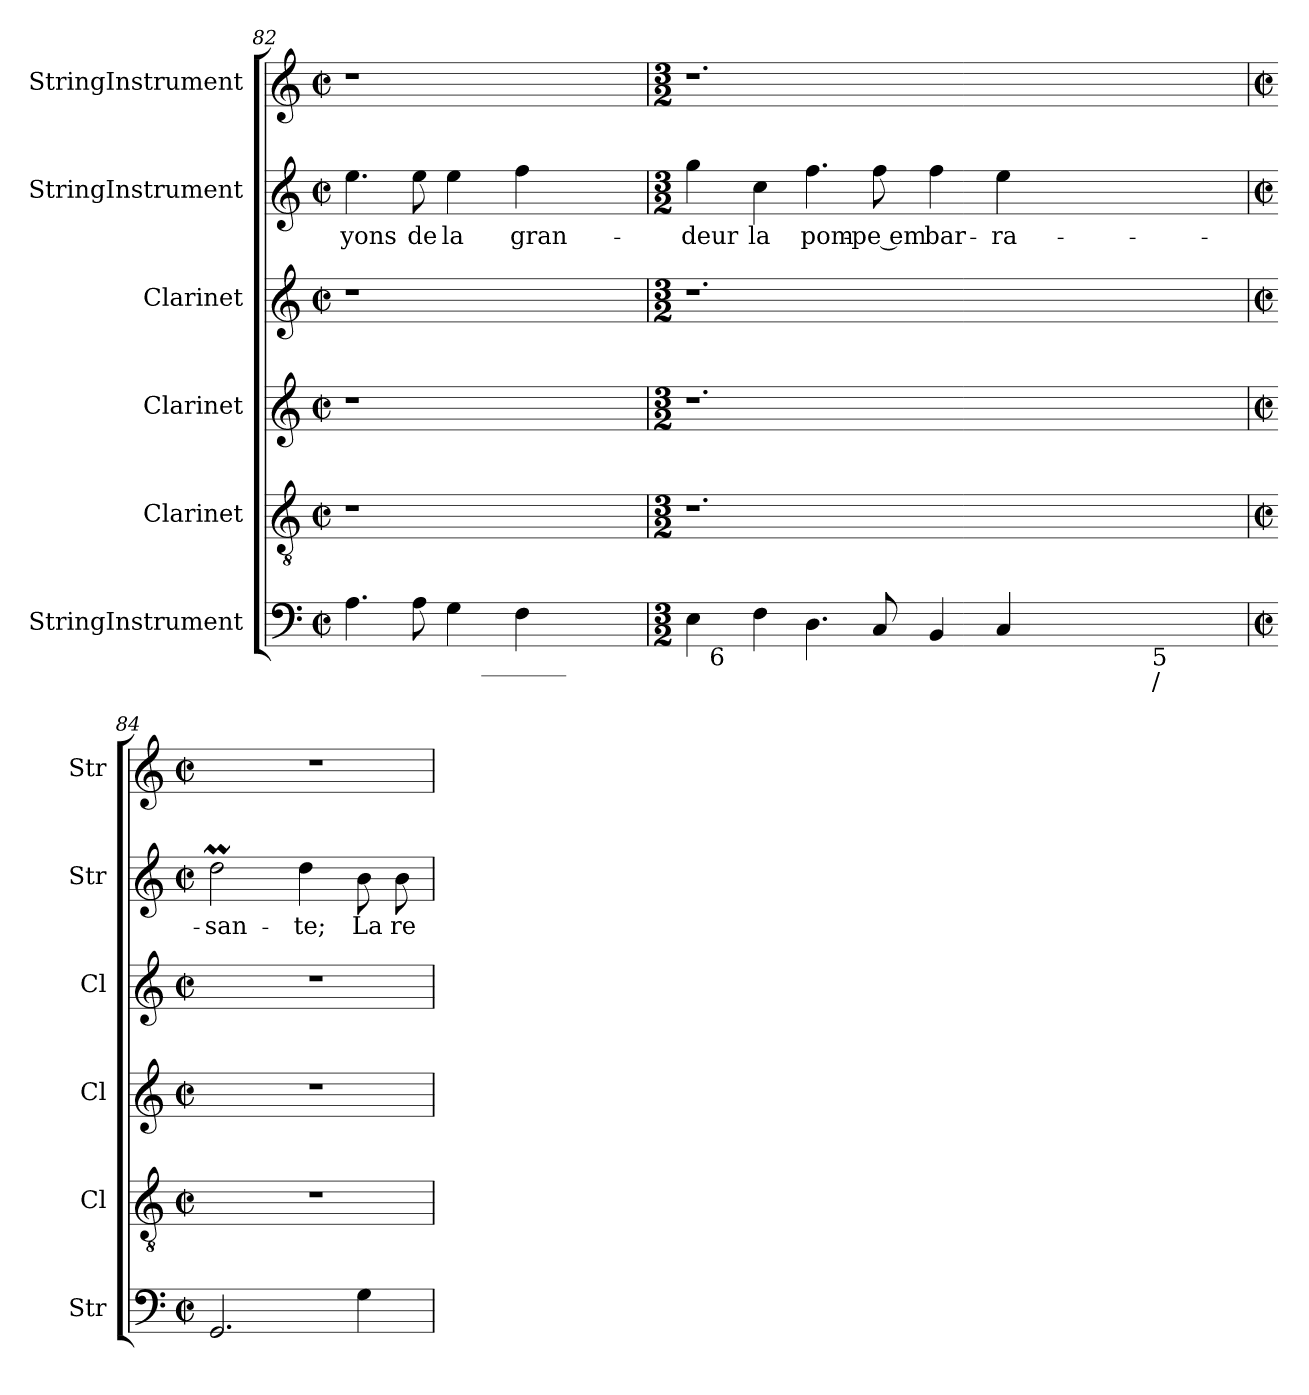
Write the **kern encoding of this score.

**kern	**kern	**kern	**kern	**kern	**text	**kern
*part6	*part5	*part4	*part3	*part2	*part2	*part1
*staff6	*staff5	*staff4	*staff3	*staff2	*staff2	*staff1
*I"StringInstrument	*I"Clarinet	*I"Clarinet	*I"Clarinet	*I"StringInstrument	*	*I"StringInstrument
*I'Str	*I'Cl	*I'Cl	*I'Cl	*I'Str	*	*I'Str
*clefF4	*clefGv2	*clefG2	*clefG2	*clefG2	*	*clefG2
*	*ITrd1c2	*ITrd1c2	*ITrd1c2	*	*	*
*k[]	*k[b-e-]	*k[b-e-]	*k[b-e-]	*k[]	*	*k[]
*C:	*B-:	*B-:	*B-:	*C:	*	*C:
*M2/2	*M2/2	*M2/2	*M2/2	*M2/2	*	*M2/2
*met(c|)	*met(c|)	*met(c|)	*met(c|)	*met(c|)	*	*met(c|)
=82	=82	=82	=82	=82	=82	=82
*^	*	*	*	*	*	*
4.A\	2ryy	1r	1r	1r	4.ee\	-yons	1r
8A\	.	.	.	.	8ee\	de	.
4G\	8ryy	.	.	.	4ee\	la	.
!	!LO:TX:b:t=_______	!	!	!	!	!	!
.	2..ryy	.	.	.	.	.	.
4F\	.	.	.	.	4ff\	gran-	.
2ryy	.	2ryy	2ryy	2ryy	2ryy	.	2ryy
!	!LO:TX:b:t=6	!	!	!	!	!	!
*v	*v	*	*	*	*	*	*
=83	=83	=83	=83	=83	=83	=83
*M3/2	*M3/2	*M3/2	*M3/2	*M3/2	*	*M3/2
*^	*	*	*	*	*	*
*	*^	*	*	*	*	*	*
4E\	16ryy	1ryy	1.r	1.r	1.r	4gg\	-deur	1.r
!	!LO:TX:b:t=6	!	!	!	!	!	!	!
.	1ryy	.	.	.	.	.	.	.
4F\	.	.	.	.	.	4cc\	la	.
4.D\	.	.	.	.	.	4.ff\	pom-	.
8C/	.	.	.	.	.	8ff\	-pe em-	.
4BB/	.	1ryy	.	.	.	4ff\	-bar-	.
.	1.ryy	.	.	.	.	.	.	.
4C/	.	.	.	.	.	4ee\	-ra-	.
1ryy	.	.	1ryy	1ryy	1ryy	1ryy	.	1ryy
.	.	16ryy	.	.	.	.	.	.
!	!	!LO:TX:b:t=5	!	!	!	!	!	!
!	!	!LO:TX:b:t=/	!	!	!	!	!	!
.	.	2ryy	.	.	.	.	.	.
16ryy	.	.	16ryy	16ryy	16ryy	16ryy	.	16ryy
!	!	!LO:TX:b:t=3	!	!	!	!	!	!
*v	*v	*v	*	*	*	*	*	*
!!LO:PB:g=z
=84	=84	=84	=84	=84	=84	=84
*M2/2	*M2/2	*M2/2	*M2/2	*M2/2	*	*M2/2
*met(c|)	*met(c|)	*met(c|)	*met(c|)	*met(c|)	*	*met(c|)
2.GG/	1r	1r	1r	2ddM\	-san-	1r
.	.	.	.	4dd\	-te;	.
4G\	.	.	.	8b\	La	.
.	.	.	.	8b\	re-	.
=	=	=	=	=	=	=
*-	*-	*-	*-	*-	*-	*-
